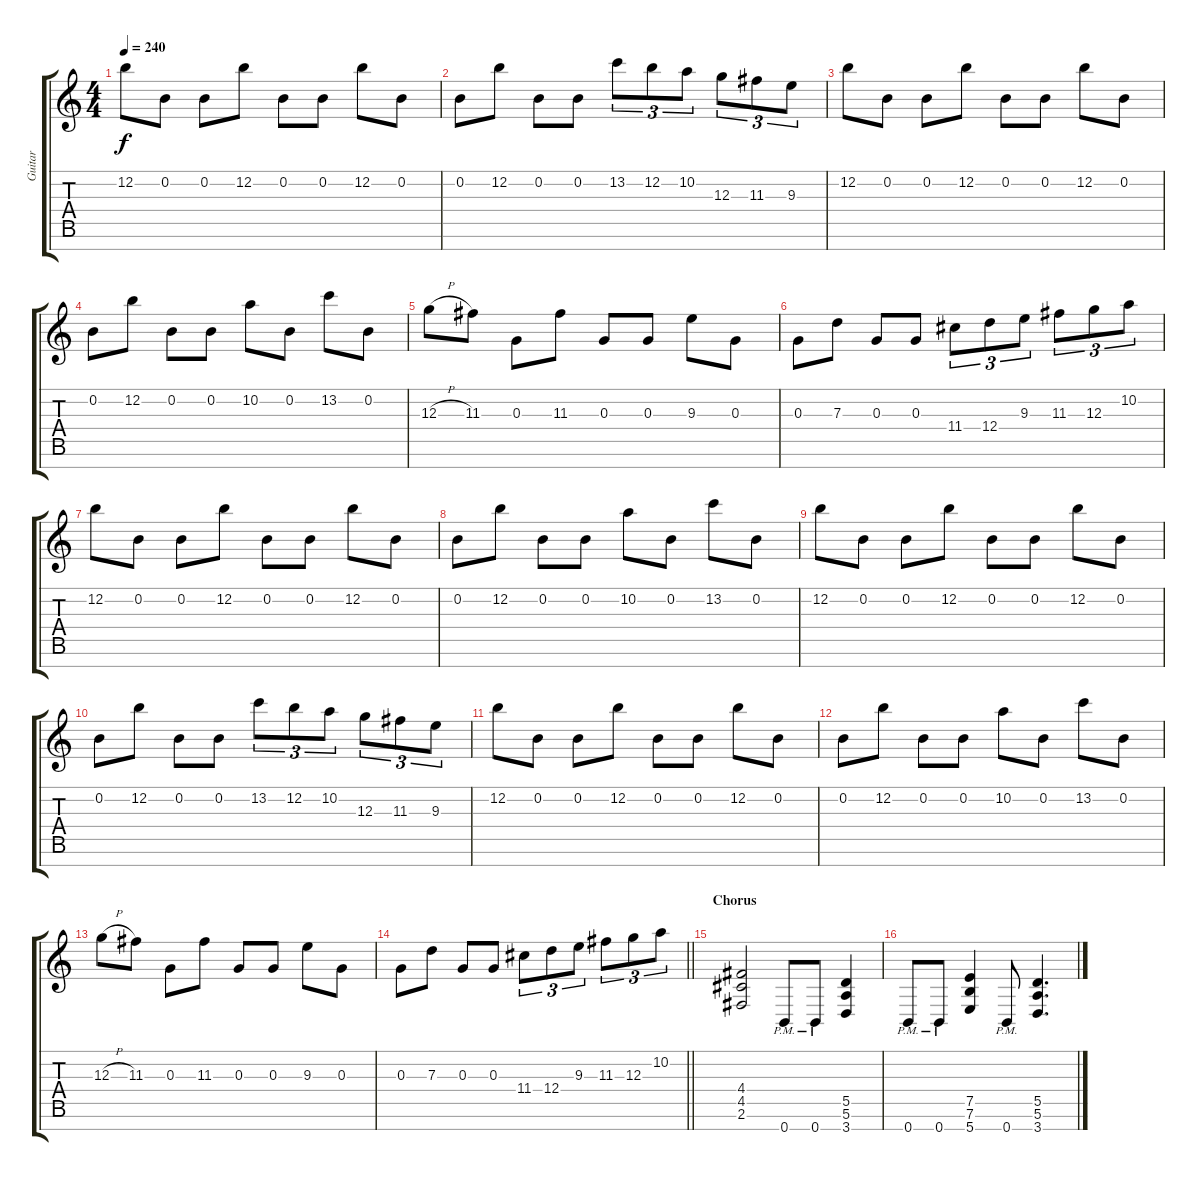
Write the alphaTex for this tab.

\track ("Guitar" "Guitar") {instrument distortionguitar}
\staff {score tabs}
\tuning (E4 B3 G3 D3 A2 E2 B1) {hide}
\ts (4 4)
\tempo 240
\clef g2
\ks c
12.2.8{dy f} 0.2.8 0.2.8 12.2.8 0.2.8 0.2.8 12.2.8 0.2.8 |
0.2.8 12.2.8 0.2.8 0.2.8 13.2.8{tu (3 2)} 12.2.8{tu (3 2)} 10.2.8{tu (3 2)} 12.3.8{tu (3 2)} 11.3.8{tu (3 2)} 9.3.8{tu (3 2)} |
12.2.8 0.2.8 0.2.8 12.2.8 0.2.8 0.2.8 12.2.8 0.2.8 |
0.2.8 12.2.8 0.2.8 0.2.8 10.2.8 0.2.8 13.2.8 0.2.8 |
12.3{h}.8 11.3.8 0.3.8 11.3.8 0.3.8 0.3.8 9.3.8 0.3.8 |
0.3.8 7.3.8 0.3.8 0.3.8 11.4.8{tu (3 2)} 12.4.8{tu (3 2)} 9.3.8{tu (3 2)} 11.3.8{tu (3 2)} 12.3.8{tu (3 2)} 10.2.8{tu (3 2)} |
12.2.8 0.2.8 0.2.8 12.2.8 0.2.8 0.2.8 12.2.8 0.2.8 |
0.2.8 12.2.8 0.2.8 0.2.8 10.2.8 0.2.8 13.2.8 0.2.8 |
12.2.8 0.2.8 0.2.8 12.2.8 0.2.8 0.2.8 12.2.8 0.2.8 |
0.2.8 12.2.8 0.2.8 0.2.8 13.2.8{tu (3 2)} 12.2.8{tu (3 2)} 10.2.8{tu (3 2)} 12.3.8{tu (3 2)} 11.3.8{tu (3 2)} 9.3.8{tu (3 2)} |
12.2.8 0.2.8 0.2.8 12.2.8 0.2.8 0.2.8 12.2.8 0.2.8 |
0.2.8 12.2.8 0.2.8 0.2.8 10.2.8 0.2.8 13.2.8 0.2.8 |
12.3{h}.8 11.3.8 0.3.8 11.3.8 0.3.8 0.3.8 9.3.8 0.3.8 |
\barLineRight lightlight
0.3.8 7.3.8 0.3.8 0.3.8 11.4.8{tu (3 2)} 12.4.8{tu (3 2)} 9.3.8{tu (3 2)} 11.3.8{tu (3 2)} 12.3.8{tu (3 2)} 10.2.8{tu (3 2)} |
\section ("" "Chorus")
(4.4 4.5 2.6).2 0.7{pm}.8 0.7{pm}.8 (5.5 5.6 3.7).4 |
0.7{pm}.8 0.7{pm}.8 (7.5 7.6 5.7).4 0.7{pm}.8 (5.5 5.6 3.7).4{d}
